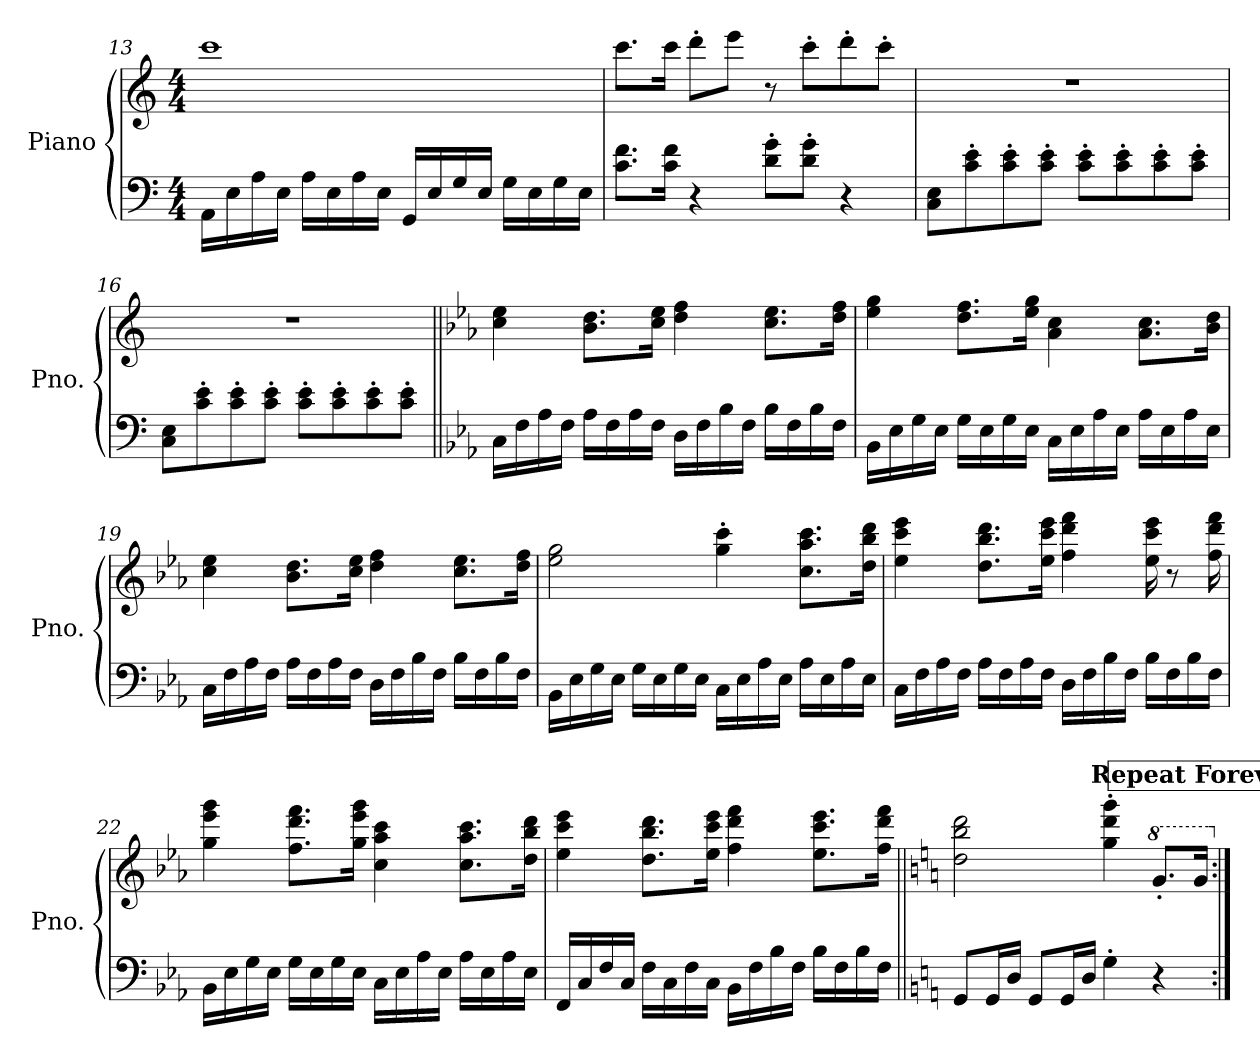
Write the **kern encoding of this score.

**kern	**kern
*part1	*part1
*staff2	*staff1
*I"Piano	*
*I'Pno.	*
*clefF4	*clefG2
*k[]	*k[]
*M4/4	*M4/4
=13	=13
16AA\LL	1ccc
16E\	.
16A\	.
16E\JJ	.
16A\LL	.
16E\	.
16A\	.
16E\JJ	.
16GG/LL	.
16E/	.
16G/	.
16E/JJ	.
16G\LL	.
16E\	.
16G\	.
16E\JJ	.
=14	=14
8.c\ 8.f\L	8.ccc\L
16c\ 16f\Jk	16ccc\Jk
4r	8ddd'\L
.	8eee\J
8d\' 8g\'L	8r
8d\' 8g\'J	8ccc'\L
4r	8ddd'\
.	8ccc'\J
!!LO:LB:g=z
=15	=15
8C\ 8E\L	1r
8c\' 8e\'	.
8c\' 8e\'	.
8c\' 8e\'J	.
8c\' 8e\'L	.
8c\' 8e\'	.
8c\' 8e\'	.
8c\' 8e\'J	.
=16	=16
8C\ 8E\L	1r
8c\' 8e\'	.
8c\' 8e\'	.
8c\' 8e\'J	.
8c\' 8e\'L	.
8c\' 8e\'	.
8c\' 8e\'	.
8c\' 8e\'J	.
=17||	=17||
*k[b-e-a-]	*k[b-e-a-]
16C\LL	4cc\ 4ee-\
16F\	.
16A-\	.
16F\JJ	.
16A-\LL	8.b-\ 8.dd\L
16F\	.
16A-\	.
16F\JJ	16cc\ 16ee-\Jk
16D\LL	4dd\ 4ff\
16F\	.
16B-\	.
16F\JJ	.
16B-\LL	8.cc\ 8.ee-\L
16F\	.
16B-\	.
16F\JJ	16dd\ 16ff\Jk
!!LO:PB:g=z
=18	=18
16BB-\LL	4ee-\ 4gg\
16E-\	.
16G\	.
16E-\JJ	.
16G\LL	8.dd\ 8.ff\L
16E-\	.
16G\	.
16E-\JJ	16ee-\ 16gg\Jk
16C\LL	4a-\ 4cc\
16E-\	.
16A-\	.
16E-\JJ	.
16A-\LL	8.a-\ 8.cc\L
16E-\	.
16A-\	.
16E-\JJ	16b-\ 16dd\Jk
=19	=19
16C\LL	4cc\ 4ee-\
16F\	.
16A-\	.
16F\JJ	.
16A-\LL	8.b-\ 8.dd\L
16F\	.
16A-\	.
16F\JJ	16cc\ 16ee-\Jk
16D\LL	4dd\ 4ff\
16F\	.
16B-\	.
16F\JJ	.
16B-\LL	8.cc\ 8.ee-\L
16F\	.
16B-\	.
16F\JJ	16dd\ 16ff\Jk
!!LO:LB:g=z
=20	=20
16BB-\LL	2ee-\ 2gg\
16E-\	.
16G\	.
16E-\JJ	.
16G\LL	.
16E-\	.
16G\	.
16E-\JJ	.
16C\LL	4gg\' 4ccc\'
16E-\	.
16A-\	.
16E-\JJ	.
16A-\LL	8.cc\ 8.aa-\ 8.ccc\L
16E-\	.
16A-\	.
16E-\JJ	16dd\ 16bb-\ 16ddd\Jk
=21	=21
16C\LL	4ee-\ 4ccc\ 4eee-\
16F\	.
16A-\	.
16F\JJ	.
16A-\LL	8.dd\ 8.bb-\ 8.ddd\L
16F\	.
16A-\	.
16F\JJ	16ee-\ 16ccc\ 16eee-\Jk
16D\LL	4ff\ 4ddd\ 4fff\
16F\	.
16B-\	.
16F\JJ	.
16B-\LL	16ee-\ 16ccc\ 16eee-\
16F\	8r
16B-\	.
16F\JJ	16ff\ 16ddd\ 16fff\
!!LO:LB:g=z
=22	=22
16BB-\LL	4gg\ 4eee-\ 4ggg\
16E-\	.
16G\	.
16E-\JJ	.
16G\LL	8.ff\ 8.ddd\ 8.fff\L
16E-\	.
16G\	.
16E-\JJ	16gg\ 16eee-\ 16ggg\Jk
16C\LL	4cc\ 4aa-\ 4ccc\
16E-\	.
16A-\	.
16E-\JJ	.
16A-\LL	8.cc\ 8.aa-\ 8.ccc\L
16E-\	.
16A-\	.
16E-\JJ	16dd\ 16bb-\ 16ddd\Jk
=23	=23
16FF/LL	4ee-\ 4ccc\ 4eee-\
16C/	.
16F/	.
16C/JJ	.
16F\LL	8.dd\ 8.bb-\ 8.ddd\L
16C\	.
16F\	.
16C\JJ	16ee-\ 16ccc\ 16eee-\Jk
16BB-\LL	4ff\ 4ddd\ 4fff\
16F\	.
16B-\	.
16F\JJ	.
16B-\LL	8.ee-\ 8.ccc\ 8.eee-\L
16F\	.
16B-\	.
16F\JJ	16ff\ 16ddd\ 16fff\Jk
!!LO:LB:g=z
!!LO:REH:place=s1:a:Bi:fs=11:t=Repeat Forever:qo=3.75
=24||	=24||
*k[]	*k[]
8GG/L	2dd\ 2bb\ 2ddd\
16GG/L	.
16D/JJ	.
8GG/L	.
16GG/L	.
16D/JJ	.
4G'\	4gg\' 4ddd\' 4ggg\'
*	*8va
4r	8.gg'/L
.	16gg/Jk
*	*X8va
=:|!	=:|!
*-	*-
